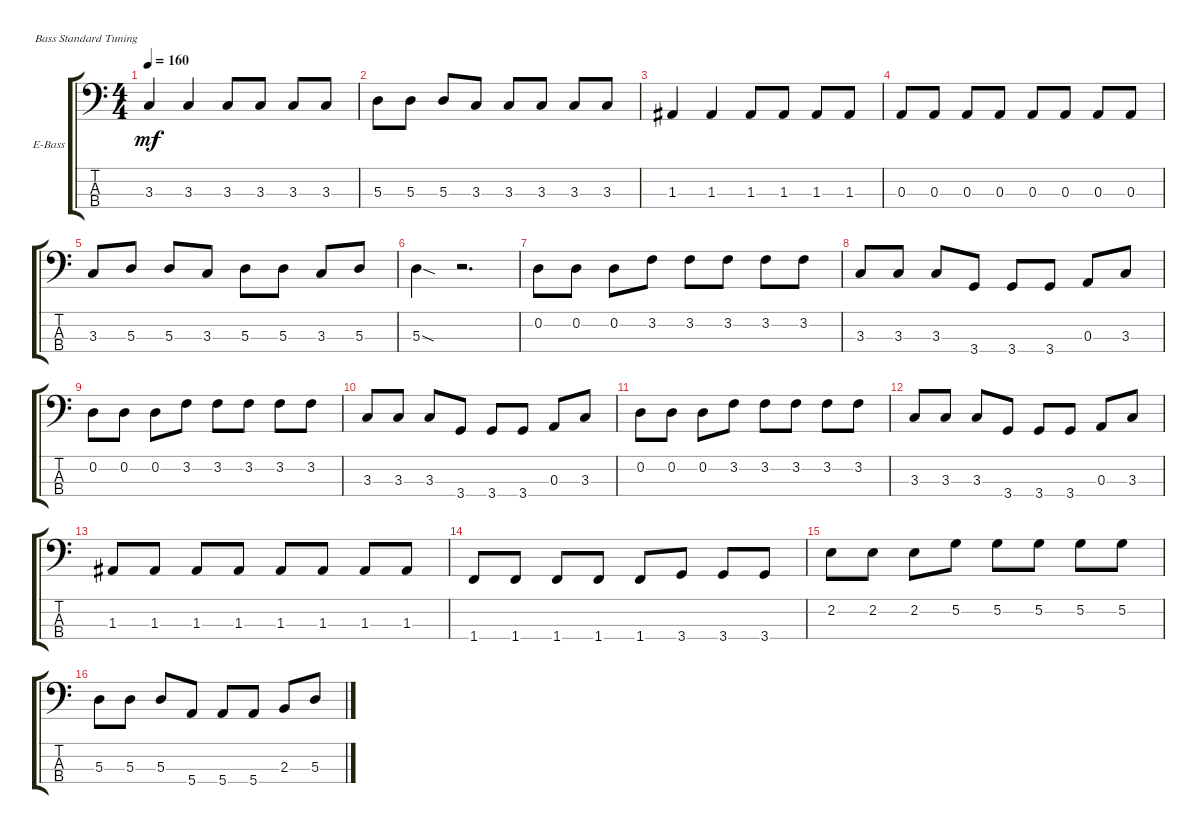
\defaultSystemsLayout 4
\bracketExtendMode groupsimilarinstruments
\firstSystemTrackNameOrientation horizontal
\otherSystemsTrackNameOrientation horizontal
\track ("Electric Bass" "E-Bass") {instrument electricbassfinger}
\staff {score tabs}
\tuning (G2 D2 A1 E1)
\ts (4 4)
\tempo 160
\clef f4
\scale
0.333333
\ks c
3.3.4{dy mf} 3.3.4 3.3.8 3.3.8 3.3.8 3.3.8 |
\scale
0.333333 5.3.8 5.3.8 5.3.8 3.3.8 3.3.8 3.3.8 3.3.8 3.3.8 |
\scale
0.333333 1.3.4 1.3.4 1.3.8 1.3.8 1.3.8 1.3.8 |
\scale
0.333333 0.3.8 0.3.8 0.3.8 0.3.8 0.3.8 0.3.8 0.3.8 0.3.8 |
\scale
0.333333 3.3.8 5.3.8 5.3.8 3.3.8 5.3.8 5.3.8 3.3.8 5.3.8 |
\scale
0.333333 5.3{sod}.4 r.2{d} |
\scale
0.333333 0.2.8 0.2.8 0.2.8 3.2.8 3.2.8 3.2.8 3.2.8 3.2.8 |
\scale
0.333333 3.3.8 3.3.8 3.3.8 3.4.8 3.4.8 3.4.8 0.3.8 3.3.8 |
\scale
0.333333 0.2.8 0.2.8 0.2.8 3.2.8 3.2.8 3.2.8 3.2.8 3.2.8 |
\scale
0.333333 3.3.8 3.3.8 3.3.8 3.4.8 3.4.8 3.4.8 0.3.8 3.3.8 |
\scale
0.333333 0.2.8 0.2.8 0.2.8 3.2.8 3.2.8 3.2.8 3.2.8 3.2.8 |
\scale
0.333333 3.3.8 3.3.8 3.3.8 3.4.8 3.4.8 3.4.8 0.3.8 3.3.8 |
\scale
0.333333 1.3.8 1.3.8 1.3.8 1.3.8 1.3.8 1.3.8 1.3.8 1.3.8 |
\scale
0.333333 1.4.8 1.4.8 1.4.8 1.4.8 1.4.8 3.4.8 3.4.8 3.4.8 |
\scale
0.333333 2.2.8 2.2.8 2.2.8 5.2.8 5.2.8 5.2.8 5.2.8 5.2.8 |
\scale
0.333333 5.3.8 5.3.8 5.3.8 5.4.8 5.4.8 5.4.8 2.3.8 5.3.8
